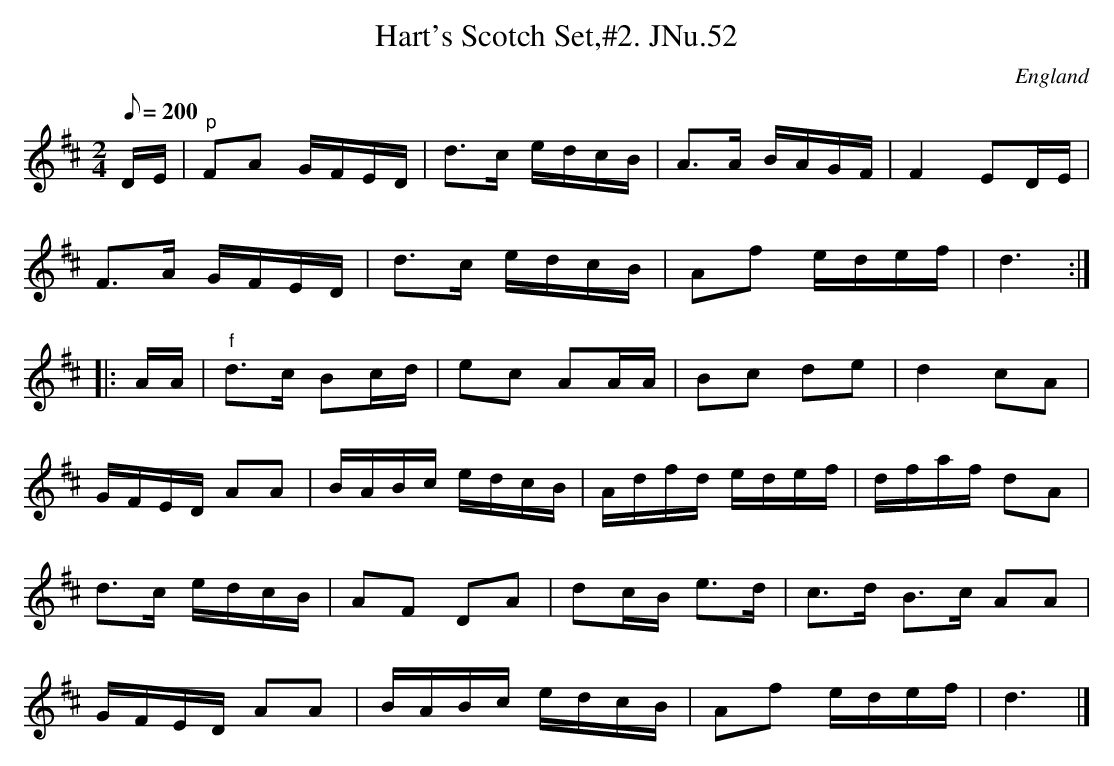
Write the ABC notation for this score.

X:1
T:Hart's Scotch Set,#2. JNu.52
M:2/4
L:1/8
Q:200
O:England
K:D
D/E/|"p"FA G/F/E/D/|d3/2c/2 e/d/c/B/|A3/2A/2 B/A/G/F/|
F2 ED/E/|!
F3/2A/2 G/F/E/D/|d3/2c/2 e/d/c/B/|Af e/d/e/f/|d3::!
A/A/|"f"d3/2c/2 Bc/d/|ec AA/A/|Bc de|d2 cA|!
G/F/E/D/ AA|B/A/B/c/ e/d/c/B/|A/d/f/d/ e/d/e/f/|
d/f/a/f/ dA|!d3/2c/2 e/d/c/B/|
AF DA|dc/B/ e3/2d/2|c3/2d/2 B3/2c/2 AA|!
G/F/E/D/ AA|B/A/B/c/ e/d/c/B/|Af e/d/e/f/|d3|]
